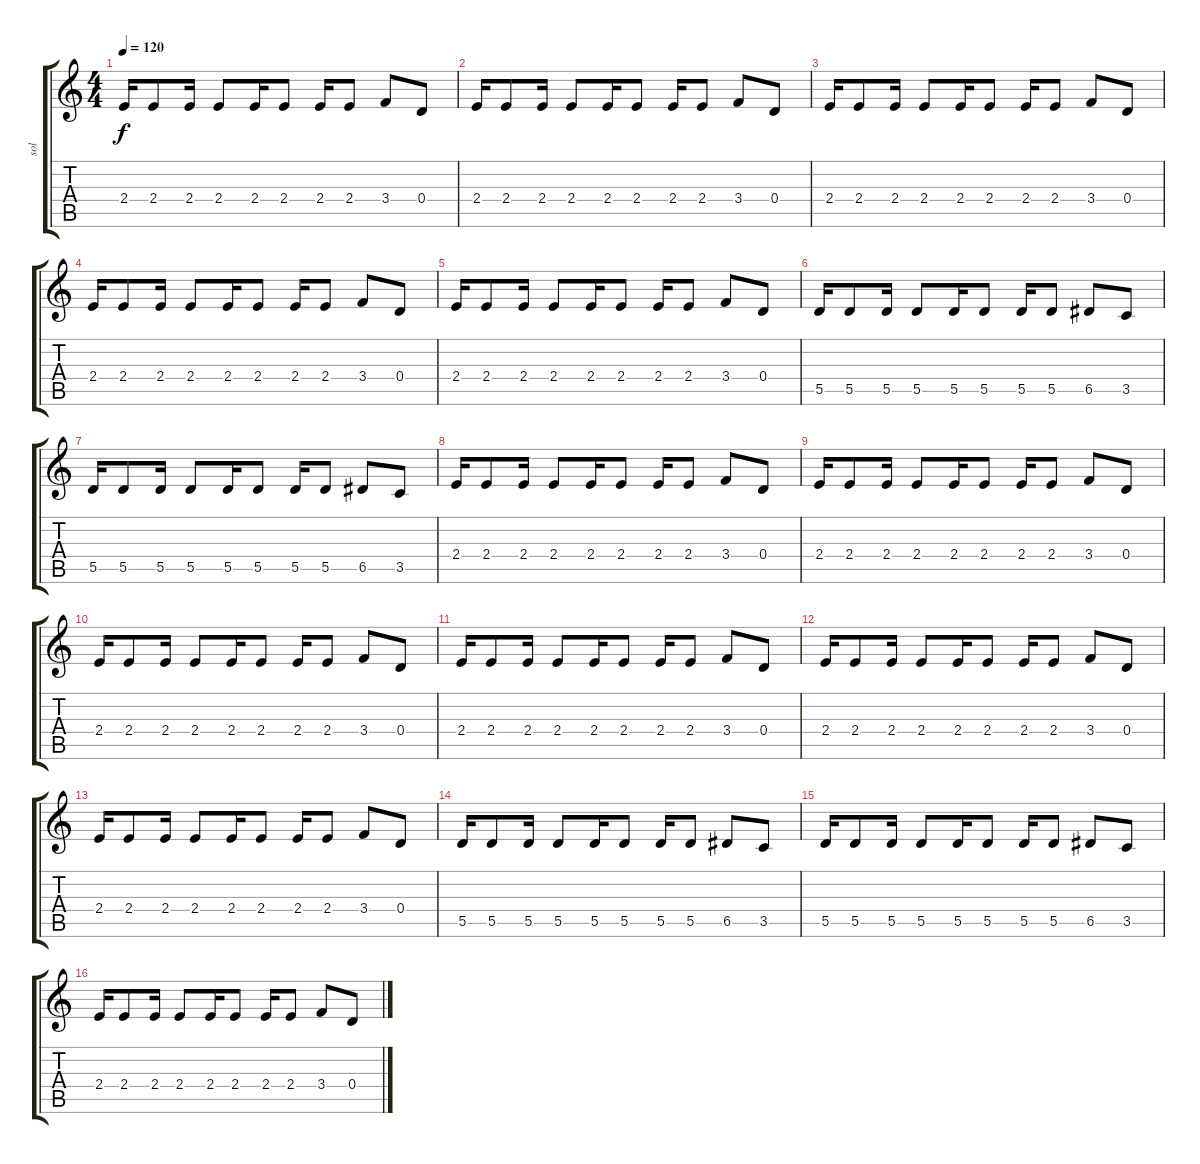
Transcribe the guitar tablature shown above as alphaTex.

\track ("sol" "sol") {instrument distortionguitar}
\staff {score tabs}
\tuning (E4 B3 G3 D3 A2 E2) {hide}
\ts (4 4)
\tempo 120
\clef g2
\ks c
2.4.16{dy f} 2.4.8 2.4.16 2.4.8 2.4.16 2.4.8 2.4.16 2.4.8 3.4.8 0.4.8 |
2.4.16 2.4.8 2.4.16 2.4.8 2.4.16 2.4.8 2.4.16 2.4.8 3.4.8 0.4.8 |
2.4.16 2.4.8 2.4.16 2.4.8 2.4.16 2.4.8 2.4.16 2.4.8 3.4.8 0.4.8 |
2.4.16 2.4.8 2.4.16 2.4.8 2.4.16 2.4.8 2.4.16 2.4.8 3.4.8 0.4.8 |
2.4.16 2.4.8 2.4.16 2.4.8 2.4.16 2.4.8 2.4.16 2.4.8 3.4.8 0.4.8 |
5.5.16 5.5.8 5.5.16 5.5.8 5.5.16 5.5.8 5.5.16 5.5.8 6.5.8 3.5.8 |
5.5.16 5.5.8 5.5.16 5.5.8 5.5.16 5.5.8 5.5.16 5.5.8 6.5.8 3.5.8 |
2.4.16 2.4.8 2.4.16 2.4.8 2.4.16 2.4.8 2.4.16 2.4.8 3.4.8 0.4.8 |
2.4.16 2.4.8 2.4.16 2.4.8 2.4.16 2.4.8 2.4.16 2.4.8 3.4.8 0.4.8 |
2.4.16 2.4.8 2.4.16 2.4.8 2.4.16 2.4.8 2.4.16 2.4.8 3.4.8 0.4.8 |
2.4.16 2.4.8 2.4.16 2.4.8 2.4.16 2.4.8 2.4.16 2.4.8 3.4.8 0.4.8 |
2.4.16 2.4.8 2.4.16 2.4.8 2.4.16 2.4.8 2.4.16 2.4.8 3.4.8 0.4.8 |
2.4.16 2.4.8 2.4.16 2.4.8 2.4.16 2.4.8 2.4.16 2.4.8 3.4.8 0.4.8 |
5.5.16 5.5.8 5.5.16 5.5.8 5.5.16 5.5.8 5.5.16 5.5.8 6.5.8 3.5.8 |
5.5.16 5.5.8 5.5.16 5.5.8 5.5.16 5.5.8 5.5.16 5.5.8 6.5.8 3.5.8 |
2.4.16 2.4.8 2.4.16 2.4.8 2.4.16 2.4.8 2.4.16 2.4.8 3.4.8 0.4.8
